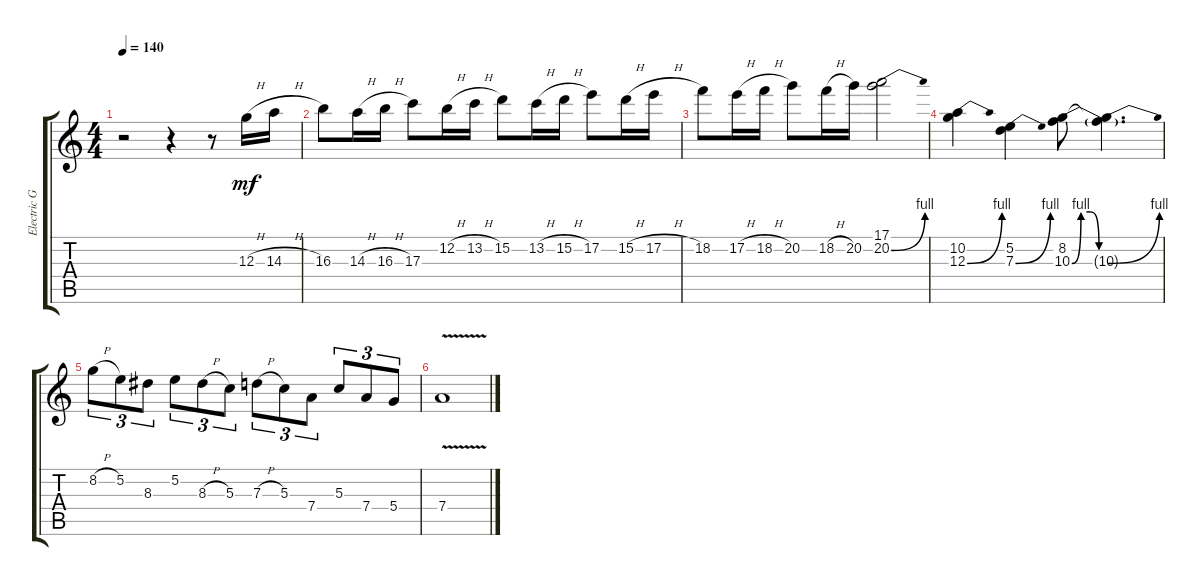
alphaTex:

\track ("Electric Guitar" "Electric G") {instrument electricguitarclean}
\staff {score tabs}
\tuning (E4 B3 G3 D3 A2 E2) {hide}
\ts (4 4)
\tempo 140
\clef g2
\ks c
r.2{dy mf instrument electricguitarclean} r.4 r.8 12.3{h}.16 14.3{h}.16 |
16.3.8 14.3{h}.16 16.3{h}.16 17.3.8 12.2{h}.16 13.2{h}.16 15.2.8 13.2{h}.16 15.2{h}.16 17.2.8 15.2{h}.16 17.2{h}.16 |
18.2.8 17.2{h}.16 18.2{h}.16 20.2.8 18.2{h}.16 20.2.16 (17.1 20.2{be (bend 0 0 60 4)}).2 |
(10.2 12.3{be (bend 0 0 60 4)}).4 (5.2 7.3{be (bend 0 0 60 4)}).4 (8.2 10.3{be (custom 0 0 15 4 30 4 45 0 60 0)}).8 (8.2{t} 10.3{be (bend 0 0 60 4) t}).4{d} |
8.2{h}.8{tu (3 2)} 5.2.8{tu (3 2)} 8.3.8{tu (3 2)} 5.2.8{tu (3 2)} 8.3{h}.8{tu (3 2)} 5.3.8{tu (3 2)} 7.3{h}.8{tu (3 2)} 5.3.8{tu (3 2)} 7.4.8{tu (3 2)} 5.3.8{tu (3 2)} 7.4.8{tu (3 2)} 5.4.8{tu (3 2)} |
7.4{v}.1
